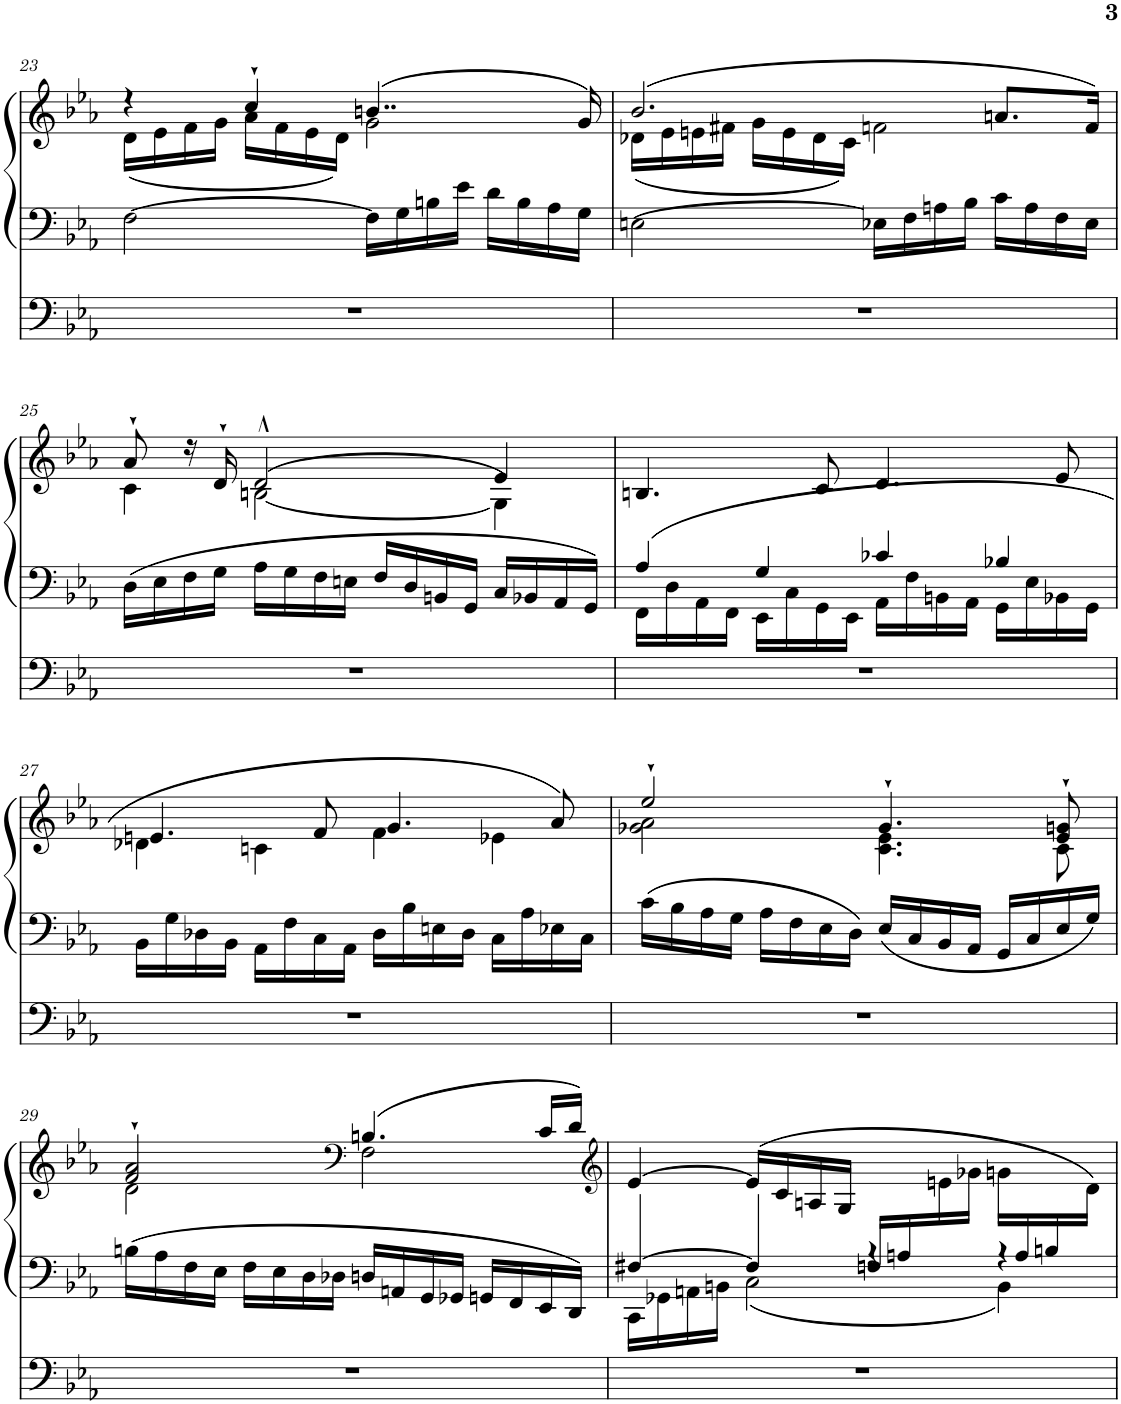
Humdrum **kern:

**kern	**kern	**kern
*part1	*part1	*part1
*staff3	*staff2	*staff1
*I"Piano	*	*
*I'Pno.	*	*
!!LO:PB:g=z
*clefF4	*clefF4	*clefG2
*k[b-e-a-]	*k[b-e-a-]	*k[b-e-a-]
*M4/4	*M4/4	*M4/4
*met(c)	*met(c)	*met(c)
=23	=23	=23
*	*	*^
1r	[2F\	4r	(16d\LL
.	.	.	16e-\
.	.	.	16f\
.	.	.	16g\JJ
.	.	4cc`/	16a-\LL
.	.	.	16f\
.	.	.	16e-\
.	.	.	16d\JJ)
.	16F\LL]	(4..bn/	2g\
.	16G\	.	.
.	16Bn\	.	.
.	16e-\JJ	.	.
.	16d\LL	.	.
.	16B\	.	.
.	16A-\	.	.
.	16G\JJ	16g/)	.
=24	=24	=24	=24
1r	2En\	(2.b-/	(16d-X\LL
.	.	.	16e-\
.	.	.	16en\
.	.	.	16f#X\JJ
.	.	.	16g\LL
.	.	.	16e\
.	.	.	16d-\
.	.	.	16c\JJ)
.	16E-X\LL	.	2fn\
.	16F\	.	.
.	16An\	.	.
.	16B-\JJ	.	.
.	16c\LL	8.an/L	.
.	16A\	.	.
.	16F\	.	.
.	16E-\JJ	16f/Jk)	.
!!LO:LB:g=z	!!
=25	=25	=25	=25
1r	16D\LL	8a-`/	4c\
.	16E-\	.	.
.	16F\	16r	.
.	16G\JJ	16d`/	.
.	16A-\LL	(2d^^/	(2Bn\
.	16G\	.	.
.	16F\	.	.
.	16En\JJ	.	.
.	16F/LL	.	.
.	16D/	.	.
.	16BBn/	.	.
.	16GG/JJ	.	.
.	16C/LL	4e-/)	4G\)
.	16BB-X/	.	.
.	16AA-/	.	.
.	16GG/JJ	.	.
*	*	*v	*v
=26	=26	=26
*	*^	*
1r	(>4A-/	16FF\LL	4.Bn/
.	.	16D\	.
.	.	16AA-\	.
.	.	16FF\JJ	.
.	4G/	16EE-\LL	.
.	.	16C\	.
.	.	16GG\	8c/
.	.	16EE-\JJ	.
.	4c-X/	16AA-\LL	4.d/
.	.	16F\	.
.	.	16BBn\	.
.	.	16AA-\JJ	.
.	4B-X/	16GG\LL	.
.	.	16E-\	.
.	.	16BB-X\	8e-/
.	.	16GG\JJ	.
*	*v	*v	*
!!LO:LB:g=z
=27	=27	=27
*	*	*^
1r	16BB-\LL	4.en/	4d-X\
.	16G\	.	.
.	16D-X\	.	.
.	16BB-\JJ	.	.
.	16AA-\LL	.	4cn\
.	16F\	.	.
.	16C\	8f/	.
.	16AA-\JJ	.	.
.	16D-\LL	4.g/	4f\
.	16B-\	.	.
.	16En\	.	.
.	16D-\JJ	.	.
.	16C\LL	.	4e-X\
.	16A-\	.	.
.	16E-X\	8a-/)	.
.	16C\JJ	.	.
=28	=28	=28	=28
1r	16c\LL	2ee-`/	2g-X\ 2a-\
.	16B-\	.	.
.	16A-\	.	.
.	16G\JJ	.	.
.	16A-\LL	.	.
.	16F\	.	.
.	16E-\	.	.
.	16D\JJ	.	.
.	16E-/LL	4.g-`/	4.c\ 4.e-\
.	16C/	.	.
.	16BB-/	.	.
.	16AA-/JJ	.	.
.	16GG/LL	.	.
.	16C/	.	.
.	16E-/	8e-/` 8gn/`	8c\
.	16G/JJ	.	.
!!LO:LB:g=z	!!
=29	=29	=29	=29
1r	16Bn\LL	2f/` 2a-/`	2d\
.	16A-\	.	.
.	16F\	.	.
.	16E-\JJ	.	.
.	16F\LL	.	.
.	16E-\	.	.
.	16D\	.	.
.	16D-X\JJ	.	.
*	*	*clefF4	*
.	16Dn/LL	(4.Bn/	2F\
.	16AAn/	.	.
.	16GG/	.	.
.	16GG-X/JJ	.	.
.	16GGn/LL	.	.
.	16FF/	.	.
.	16EE-/	16c/LL	.
.	16DD/JJ	16d/JJ)	.
*	*	*v	*v
=30	=30	=30
*	*	*clefG2
*	*^	*
*	*	*^	*
1r	2ryy	[4F#X/	16CC\LL	[>4e-/
.	.	.	16GG-X\	.
.	.	.	16AAn\	.
.	.	.	16BBn\JJ	.
.	.	4F#/]	2C\	(16e-/LL]
.	.	.	.	16c/
.	.	.	.	16An/
.	.	.	.	16G/JJ
.	16Fn/LL	4r	.	8ryy
.	16An/	.	.	.
.	8.ryy	.	.	16en\
.	.	.	.	16g-X\JJ
.	.	4r	4BB\	16gn\LL
.	16A/	.	.	8ryy
.	16Bn/	.	.	.
.	16ryy	.	.	16d\JJ)
*	*v	*v	*v	*
=	=	=
*-	*-	*-
